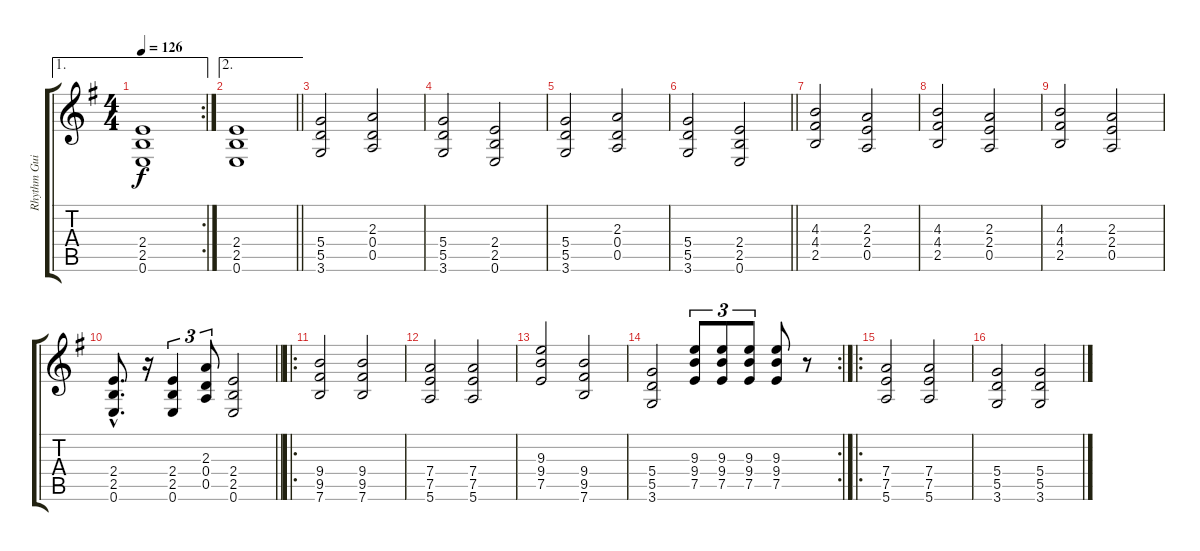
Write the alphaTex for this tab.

\track ("Rhythm Guitar" "Rhythm Gui") {instrument distortionguitar}
\staff {score tabs}
\tuning (E4 B3 G3 D3 A2 E2) {hide}
\ae 1
\rc 2
\ts (4 4)
\tempo 126
\clef g2
\ks eminor
(2.4 2.5 0.6).1{dy f} |
\ae 2
\barLineRight lightlight
(2.4 2.5 0.6).1 |
(5.4 5.5 3.6).2 (2.3 0.4 0.5).2 |
(5.4 5.5 3.6).2 (2.4 2.5 0.6).2 |
(5.4 5.5 3.6).2 (2.3 0.4 0.5).2 |
\barLineRight lightlight
(5.4 5.5 3.6).2 (2.4 2.5 0.6).2 |
(4.3 4.4 2.5).2 (2.3 2.4 0.5).2 |
(4.3 4.4 2.5).2 (2.3 2.4 0.5).2 |
(4.3 4.4 2.5).2 (2.3 2.4 0.5).2 |
\barLineRight lightlight
(2.4{hac} 2.5{hac} 0.6{hac}).8{d} r.16 (2.4 2.5 0.6).4{tu (3 2)} (2.3 0.4 0.5).8{tu (3 2)} (2.4 2.5 0.6).2 |
\ro
(9.4 9.5 7.6).2 (9.4 9.5 7.6).2 |
(7.4 7.5 5.6).2 (7.4 7.5 5.6).2 |
(9.3 9.4 7.5).2 (9.4 9.5 7.6).2 |
\rc 2
(5.4 5.5 3.6).2 (9.3 9.4 7.5).8{tu (3 2)} (9.3 9.4 7.5).8{tu (3 2)} (9.3 9.4 7.5).8{tu (3 2)} (9.3 9.4 7.5).8 r.8 |
\ro
(7.4 7.5 5.6).2 (7.4 7.5 5.6).2 |
(5.4 5.5 3.6).2 (5.4 5.5 3.6).2
